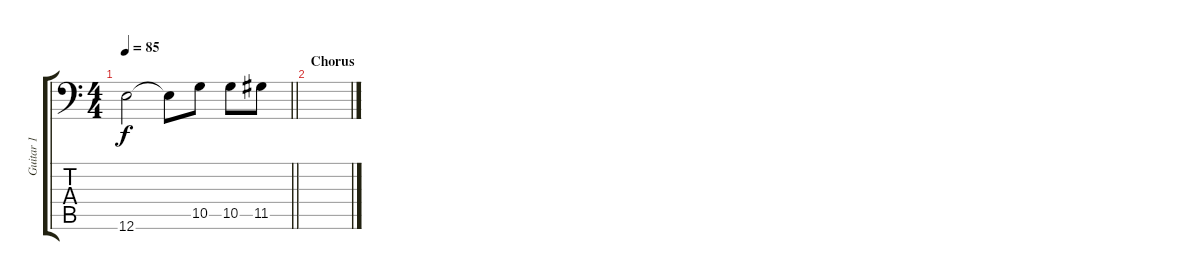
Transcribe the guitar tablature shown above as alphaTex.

\track ("Guitar 1" "Guitar 1") {instrument distortionguitar}
\staff {score tabs}
\tuning (E3 B2 G2 D2 A1 E1) {hide}
\ts (4 4)
\tempo 85
\clef f4
\barLineRight lightlight
\ks c
12.6.2{dy f} 12.6{t}.8 10.5.8 10.5.8 11.5.8 |
\section ("" "Chorus")
